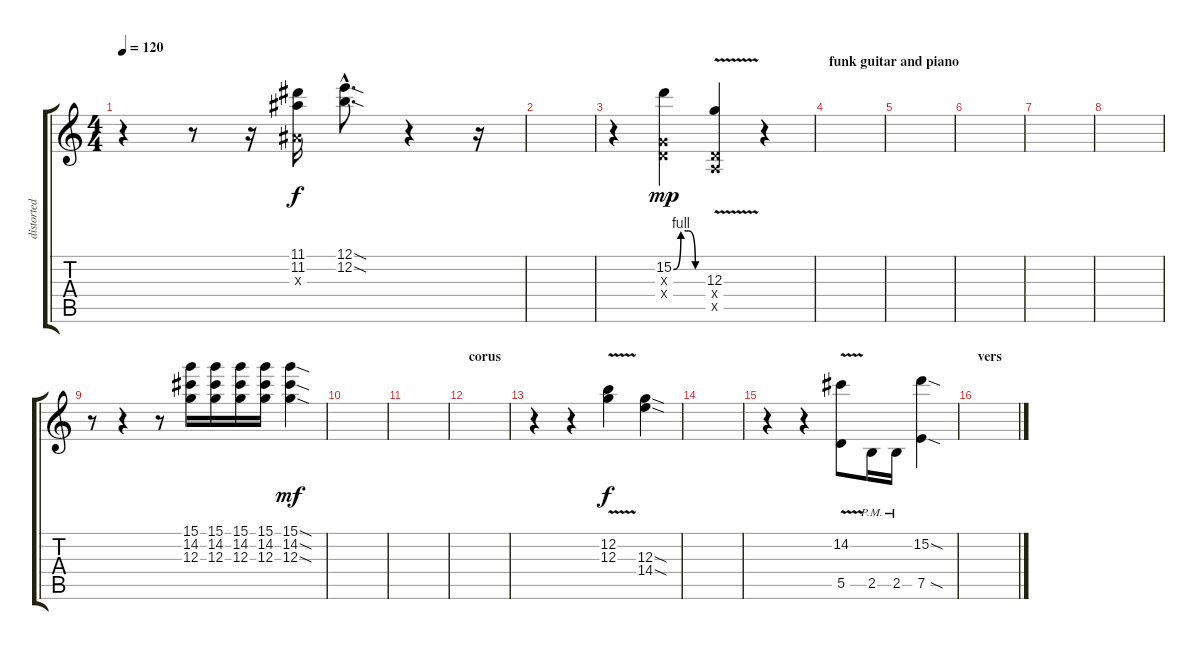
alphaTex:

\track ("distorted guitar" "distorted ") {instrument distortionguitar}
\staff {score tabs}
\tuning (E4 B3 G3 D3 A2 E2) {hide}
\ts (4 4)
\tempo 120
\clef g2
\ks c
r.4{dy mp} r.8 r.16 (11.1 11.2 3.3{x}).16{dy f} (12.1{sod hac} 12.2{sod hac}).8{d} r.4 r.16 |
|
r.4 (15.2{be (custom 0 0 15 4 30 4 45 0 60 0)} 0.3{x} 0.4{x}).4{dy mp} (12.3{v} 0.4{x} 0.5{x}).4 r.4 |
\section ("" "funk guitar and piano")
|
|
|
|
|
r.8 r.4 r.8 (15.1 14.2 12.3).16 (15.1 14.2 12.3).16 (15.1 14.2 12.3).16 (15.1 14.2 12.3).16 (15.1{sod} 14.2{sod} 12.3{sod}).4{dy mf} |
|
|
\section ("" "corus")
|
r.4 r.4 (12.2{v} 12.3{v}).4{dy f} (12.3{sod} 14.4{sod}).4 |
|
r.4 r.4 (14.2{v} 5.5).8 2.5{pm}.16 2.5{pm}.16 (15.2{sod} 7.5{sod}).4 |
\section ("" "vers")
